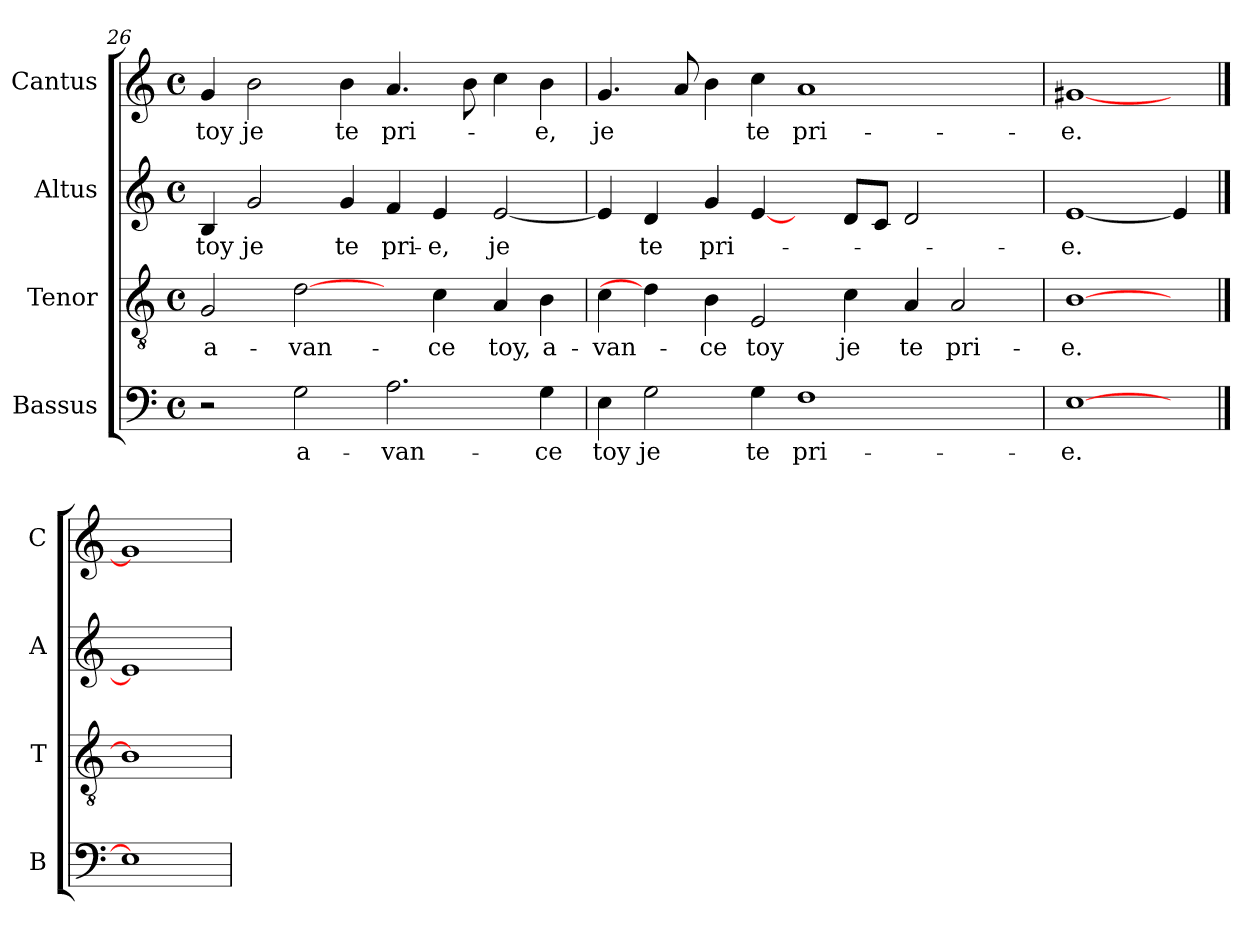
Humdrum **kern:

**kern	**text	**kern	**text	**kern	**text	**kern	**text
*part4	*part4	*part3	*part3	*part2	*part2	*part1	*part1
*staff4	*staff4	*staff3	*staff3	*staff2	*staff2	*staff1	*staff1
*I"Bassus	*	*I"Tenor	*	*I"Altus	*	*I"Cantus	*
*I'B	*	*I'T	*	*I'A	*	*I'C	*
*clefF4	*	*clefGv2	*	*clefG2	*	*clefG2	*
*k[]	*	*k[]	*	*k[]	*	*k[]	*
*C:	*	*C:	*	*C:	*	*C:	*
*M4/4	*	*M4/4	*	*M4/4	*	*M4/4	*
*met(c)	*	*met(c)	*	*met(c)	*	*met(c)	*
=26	=26	=26	=26	=26	=26	=26	=26
!	!	!	!LO:LY:b	!	!LO:LY:b	!	!LO:LY:b
2r	.	2G/	a-	4B/	toy	4g/	toy
!	!	!	!	!	!LO:LY:b	!	!LO:LY:b
.	.	.	.	2g/	je	2b\	je
!	!LO:LY:b	!	!LO:LY:b	!	!	!	!
2G\	a-	[2d\	-van-	.	.	.	.
!	!	!	!	!	!LO:LY:b	!	!LO:LY:b
.	.	.	.	4g/	te	4b\	te
!	!LO:LY:b	!	!	!	!LO:LY:b	!	!LO:LY:b
2.A\	-van-	4ryy	.	4f/	pri-	4.a/	pri-
!	!	!	!LO:LY:b	!	!LO:LY:b	!	!
.	.	4c\	-ce	4e/	-e,	.	.
.	.	.	.	.	.	8b\	.
!	!	!	!LO:LY:b	!	!LO:LY:b	!	!
.	.	4A/	toy,	[2e/	je	4cc\	.
!	!LO:LY:b	!	!LO:LY:b	!	!	!	!LO:LY:b
4G\	-ce	4B\	a-	.	.	4b\	-e,
=27	=27	=27	=27	=27	=27	=27	=27
!	!LO:LY:b	!	!LO:LY:b	!	!	!	!LO:LY:b
4E\	toy	4c\	-van-	4e/]	.	4.g/	je
!	!LO:LY:b	!	!	!	!LO:LY:b	!	!
2G\	je	4d\]	.	4d/	te	.	.
.	.	.	.	.	.	8a/	.
!	!	!	!LO:LY:b	!	!LO:LY:b	!	!
.	.	4B\	-ce	4g/	pri-	4b\	.
!	!LO:LY:b	!	!LO:LY:b	!	!	!	!LO:LY:b
4G\	te	2E/	toy	[4e/	.	4cc\	te
!	!LO:LY:b	!	!	!	!	!	!LO:LY:b
1F	pri-	.	.	4ryy	.	1a	pri-
!	!	!	!LO:LY:b	!	!	!	!
.	.	4c\	je	8d/L	.	.	.
.	.	.	.	8c/J	.	.	.
!	!	!	!LO:LY:b	!	!	!	!
.	.	4A/	te	2d/	.	.	.
!	!	!	!LO:LY:b	!	!	!	!
.	.	2A/	pri-	.	.	.	.
4ryy	.	.	.	4ryy	.	4ryy	.
=28	=28	=28	=28	=28	=28	=28	=28
!	!LO:LY:b	!	!LO:LY:b	!	!LO:LY:b	!	!LO:LY:b
[1E	-e.	[1B	-e.	[1e	-e.	[1g#X	-e.
4ryy	.	4ryy	.	4e/]	.	4ryy	.
==29	==29	==29	==29	==29	==29	==29	==29
1E]	.	1B]	.	1e]	.	1g#]	.
=	=	=	=	=	=	=	=
*-	*-	*-	*-	*-	*-	*-	*-
